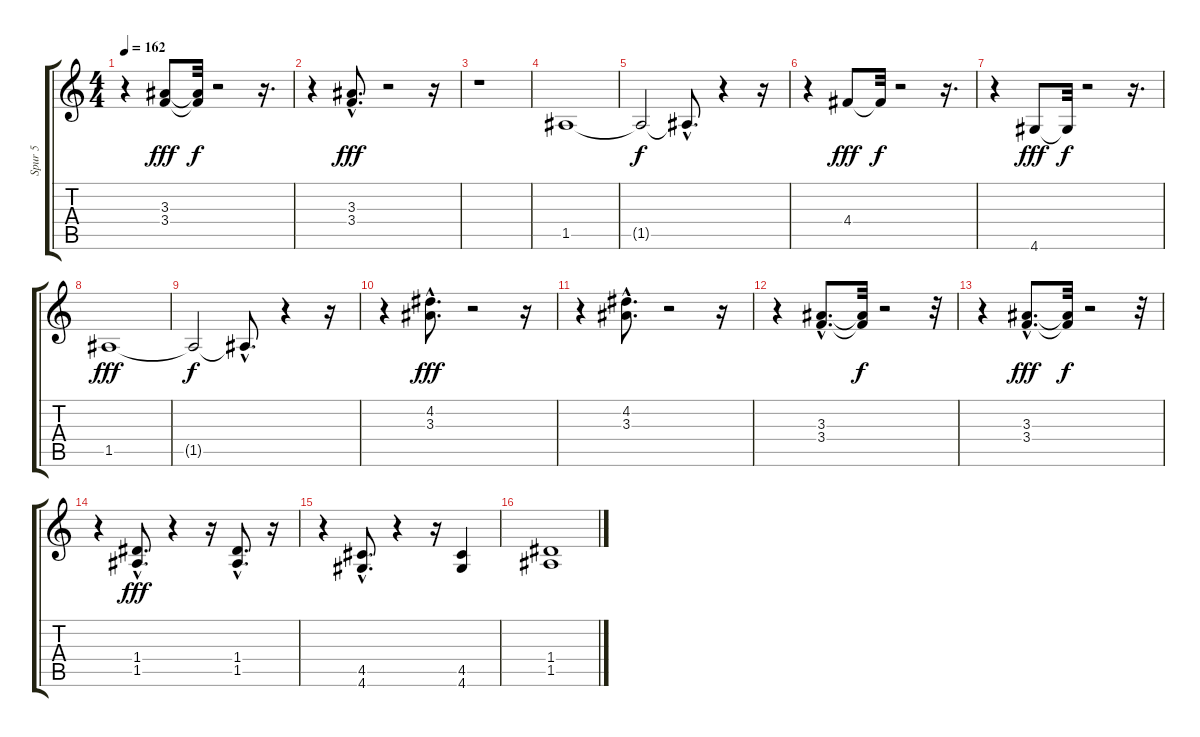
\track ("Spur 5" "Spur 5") {instrument distortionguitar}
\staff {score tabs}
\tuning (E4 B3 G3 D3 A2 E2) {hide}
\ts (4 4)
\tempo 162
\clef g2
\ks c
r.4{dy fff} (3.3 3.4).8 (3.3{t} 3.4{t}).32{dy f} r.2 r.16{d} |
r.4 (3.3{hac} 3.4{hac}).8{d dy fff} r.2 r.16 |
r.1 |
1.5.1 |
1.5{t}.2{dy f} 1.5{hac t}.8{d} r.4 r.16 |
r.4 4.4.8{dy fff} 4.4{t}.32{dy f} r.2 r.16{d} |
r.4 4.6.8{dy fff} 4.6{t}.32{dy f} r.2 r.16{d} |
1.5.1{dy fff} |
1.5{t}.2{dy f} 1.5{hac t}.8{d} r.4 r.16 |
r.4 (4.2{hac} 3.3{hac}).8{d dy fff} r.2 r.16 |
r.4 (4.2{hac} 3.3{hac}).8{d} r.2 r.16 |
r.4 (3.3{hac} 3.4{hac}).8{d} (3.3{t} 3.4{t}).32{dy f} r.2 r.32 |
r.4 (3.3{hac} 3.4{hac}).8{d dy fff} (3.3{t} 3.4{t}).32{dy f} r.2 r.32 |
r.4 (1.4{hac} 1.5{hac}).8{d dy fff} r.4 r.16 (1.4{hac} 1.5).8{d} r.16 |
r.4 (4.5{hac} 4.6{hac}).8{d} r.4 r.16 (4.5 4.6).4 |
(1.4 1.5).1
